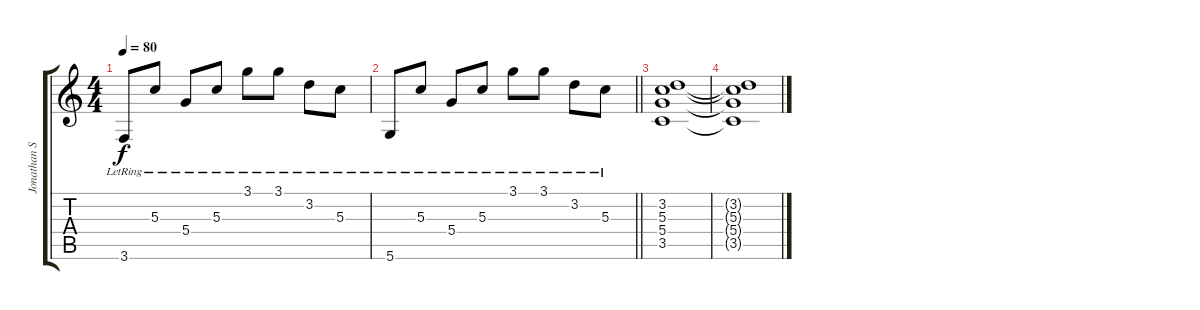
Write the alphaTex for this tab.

\track ("Jonathan Steingard (Lead)" "Jonathan S") {instrument electricguitarclean}
\staff {score tabs}
\tuning (E4 B3 G3 D3 A2 D2) {hide}
\ts (4 4)
\tempo 80
\clef g2
\ks c
3.6{lr}.8{dy f} 5.3{lr}.8 5.4{lr}.8 5.3{lr}.8 3.1{lr}.8 3.1{lr}.8 3.2{lr}.8 5.3{lr}.8 |
\barLineRight lightlight
5.6{lr}.8 5.3{lr}.8 5.4{lr}.8 5.3{lr}.8 3.1{lr}.8 3.1{lr}.8 3.2{lr}.8 5.3{lr}.8 |
(3.2 5.3 5.4 3.5).1 |
(3.2{t} 5.3{t} 5.4{t} 3.5{t}).1
